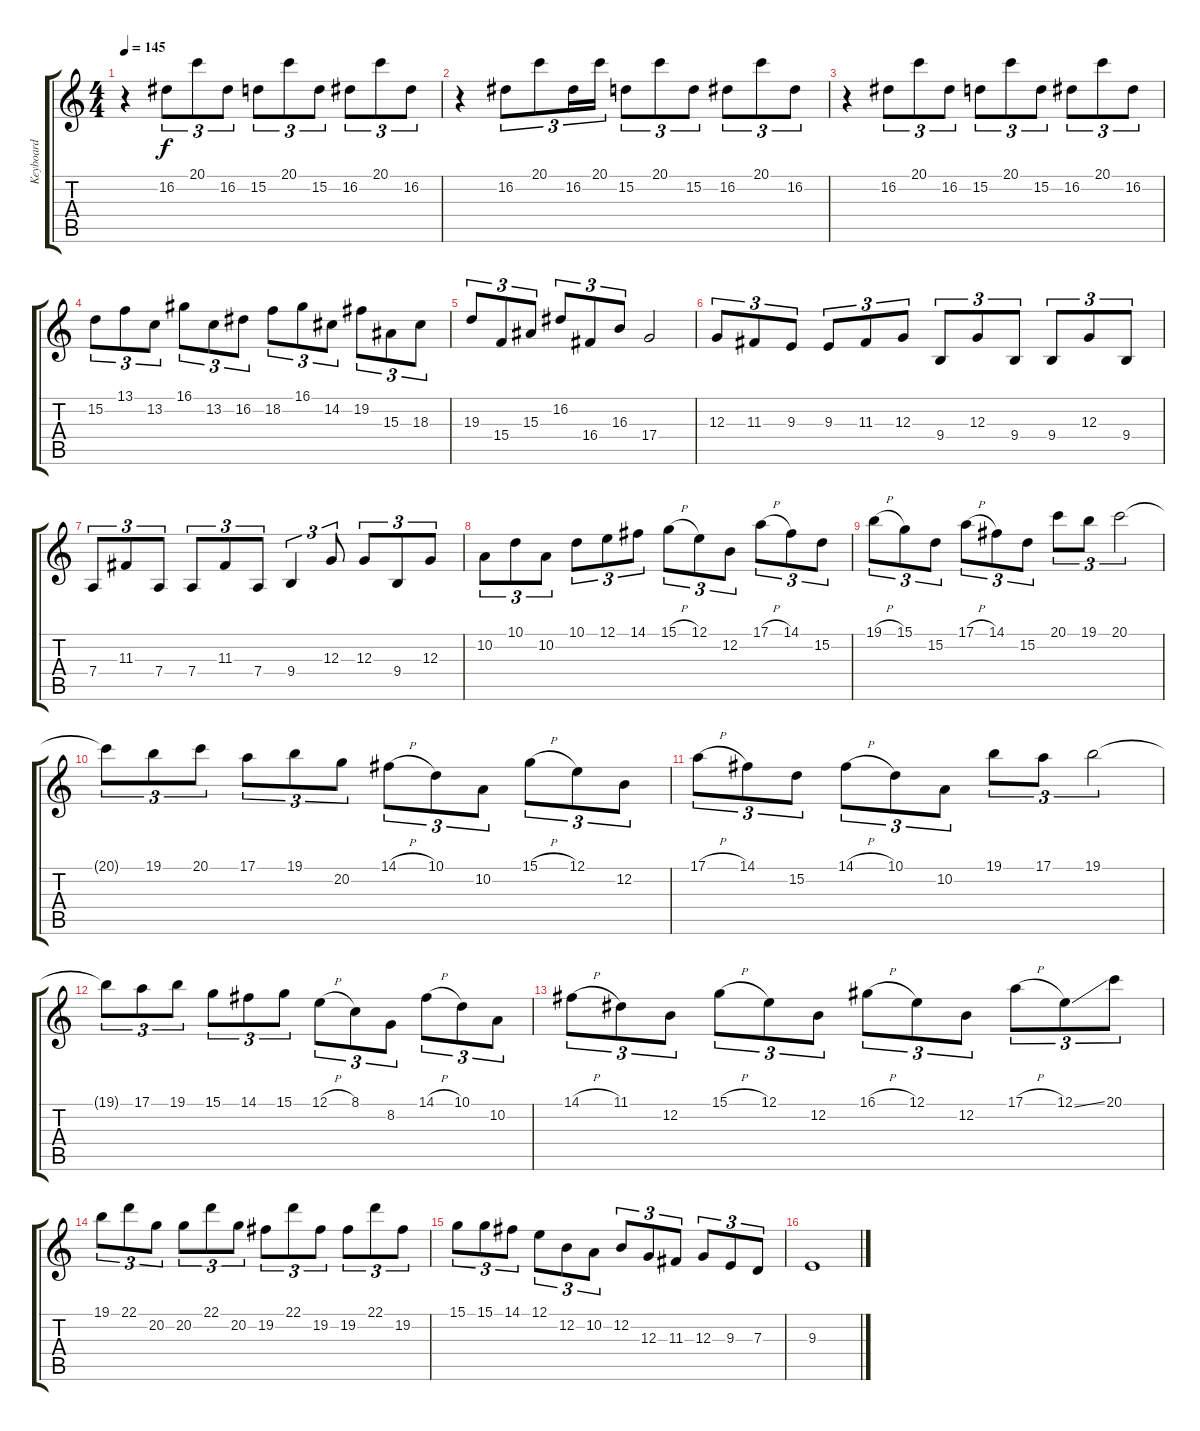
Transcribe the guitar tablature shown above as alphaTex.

\track ("Keyboard" "Keyboard") {instrument harpsichord}
\staff {score tabs}
\tuning (E4 B3 G3 D3 A2 E2) {hide}
\ts (4 4)
\tempo 145
\clef g2
\ks c
r.4{dy f} 16.2.8{tu (3 2)} 20.1.8{tu (3 2)} 16.2.8{tu (3 2)} 15.2.8{tu (3 2)} 20.1.8{tu (3 2)} 15.2.8{tu (3 2)} 16.2.8{tu (3 2)} 20.1.8{tu (3 2)} 16.2.8{tu (3 2)} |
r.4 16.2.8{tu (3 2)} 20.1.8{tu (3 2)} 16.2.16{tu (3 2)} 20.1.16{tu (3 2)} 15.2.8{tu (3 2)} 20.1.8{tu (3 2)} 15.2.8{tu (3 2)} 16.2.8{tu (3 2)} 20.1.8{tu (3 2)} 16.2.8{tu (3 2)} |
r.4 16.2.8{tu (3 2)} 20.1.8{tu (3 2)} 16.2.8{tu (3 2)} 15.2.8{tu (3 2)} 20.1.8{tu (3 2)} 15.2.8{tu (3 2)} 16.2.8{tu (3 2)} 20.1.8{tu (3 2)} 16.2.8{tu (3 2)} |
15.2.8{tu (3 2)} 13.1.8{tu (3 2)} 13.2.8{tu (3 2)} 16.1.8{tu (3 2)} 13.2.8{tu (3 2)} 16.2.8{tu (3 2)} 18.2.8{tu (3 2)} 16.1.8{tu (3 2)} 14.2.8{tu (3 2)} 19.2.8{tu (3 2)} 15.3.8{tu (3 2)} 18.3.8{tu (3 2)} |
19.3.8{tu (3 2)} 15.4.8{tu (3 2)} 15.3.8{tu (3 2)} 16.2.8{tu (3 2)} 16.4.8{tu (3 2)} 16.3.8{tu (3 2)} 17.4.2 |
12.3.8{tu (3 2)} 11.3.8{tu (3 2)} 9.3.8{tu (3 2)} 9.3.8{tu (3 2)} 11.3.8{tu (3 2)} 12.3.8{tu (3 2)} 9.4.8{tu (3 2)} 12.3.8{tu (3 2)} 9.4.8{tu (3 2)} 9.4.8{tu (3 2)} 12.3.8{tu (3 2)} 9.4.8{tu (3 2)} |
7.4.8{tu (3 2)} 11.3.8{tu (3 2)} 7.4.8{tu (3 2)} 7.4.8{tu (3 2)} 11.3.8{tu (3 2)} 7.4.8{tu (3 2)} 9.4.4{tu (3 2)} 12.3.8{tu (3 2)} 12.3.8{tu (3 2)} 9.4.8{tu (3 2)} 12.3.8{tu (3 2)} |
10.2.8{tu (3 2)} 10.1.8{tu (3 2)} 10.2.8{tu (3 2)} 10.1.8{tu (3 2)} 12.1.8{tu (3 2)} 14.1.8{tu (3 2)} 15.1{h}.8{tu (3 2)} 12.1.8{tu (3 2)} 12.2.8{tu (3 2)} 17.1{h}.8{tu (3 2)} 14.1.8{tu (3 2)} 15.2.8{tu (3 2)} |
19.1{h}.8{tu (3 2)} 15.1.8{tu (3 2)} 15.2.8{tu (3 2)} 17.1{h}.8{tu (3 2)} 14.1.8{tu (3 2)} 15.2.8{tu (3 2)} 20.1.8{tu (3 2)} 19.1.8{tu (3 2)} 20.1.2{tu (3 2)} |
20.1{t}.8{tu (3 2)} 19.1.8{tu (3 2)} 20.1.8{tu (3 2)} 17.1.8{tu (3 2)} 19.1.8{tu (3 2)} 20.2.8{tu (3 2)} 14.1{h}.8{tu (3 2)} 10.1.8{tu (3 2)} 10.2.8{tu (3 2)} 15.1{h}.8{tu (3 2)} 12.1.8{tu (3 2)} 12.2.8{tu (3 2)} |
17.1{h}.8{tu (3 2)} 14.1.8{tu (3 2)} 15.2.8{tu (3 2)} 14.1{h}.8{tu (3 2)} 10.1.8{tu (3 2)} 10.2.8{tu (3 2)} 19.1.8{tu (3 2)} 17.1.8{tu (3 2)} 19.1.2{tu (3 2)} |
19.1{t}.8{tu (3 2)} 17.1.8{tu (3 2)} 19.1.8{tu (3 2)} 15.1.8{tu (3 2)} 14.1.8{tu (3 2)} 15.1.8{tu (3 2)} 12.1{h}.8{tu (3 2)} 8.1.8{tu (3 2)} 8.2.8{tu (3 2)} 14.1{h}.8{tu (3 2)} 10.1.8{tu (3 2)} 10.2.8{tu (3 2)} |
14.1{h}.8{tu (3 2)} 11.1.8{tu (3 2)} 12.2.8{tu (3 2)} 15.1{h}.8{tu (3 2)} 12.1.8{tu (3 2)} 12.2.8{tu (3 2)} 16.1{h}.8{tu (3 2)} 12.1.8{tu (3 2)} 12.2.8{tu (3 2)} 17.1{h}.8{tu (3 2)} 12.1{ss}.8{tu (3 2)} 20.1.8{tu (3 2)} |
19.1.8{tu (3 2)} 22.1.8{tu (3 2)} 20.2.8{tu (3 2)} 20.2.8{tu (3 2)} 22.1.8{tu (3 2)} 20.2.8{tu (3 2)} 19.2.8{tu (3 2)} 22.1.8{tu (3 2)} 19.2.8{tu (3 2)} 19.2.8{tu (3 2)} 22.1.8{tu (3 2)} 19.2.8{tu (3 2)} |
15.1.8{tu (3 2)} 15.1.8{tu (3 2)} 14.1.8{tu (3 2)} 12.1.8{tu (3 2)} 12.2.8{tu (3 2)} 10.2.8{tu (3 2)} 12.2.8{tu (3 2)} 12.3.8{tu (3 2)} 11.3.8{tu (3 2)} 12.3.8{tu (3 2)} 9.3.8{tu (3 2)} 7.3.8{tu (3 2)} |
9.3.1
